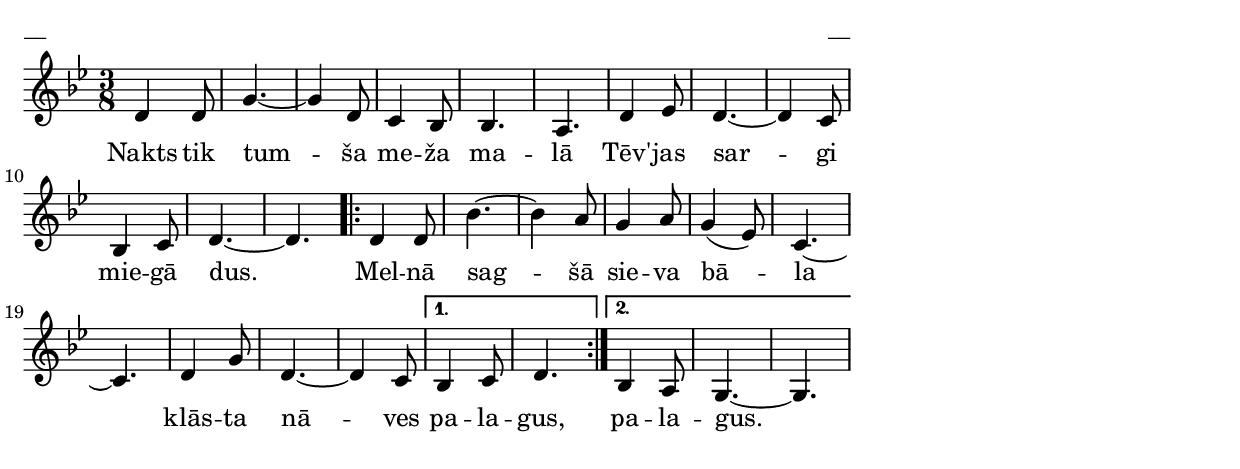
\version "2.13.16"
%\header {
%    title = "Maziņš biju, neredzēju"
%} 
\paper {
line-width = 14\cm
left-margin = 0.4\cm
between-system-padding = 0.1\cm
between-system-space = 0.1\cm
}
\layout {
indent = #0
ragged-last = ##f
}


voiceA = \relative c' {
\clef "treble"
\key g \minor
\time 3/8
d4 d8 | g4.~ | g4 d8 | c4 bes8 | bes4. | a4. |
d4 ees8 | d4.~ | d4 c8 | bes4 c8 | d4.~ | d4. 
\repeat volta 2 {
d4 d8 | bes'4.~ | bes4 a8 | g4 a8 | g4( ees8) | c4.~ | c4. |
d4 g8 | d4.~ | d4 c8   
}
\alternative { { bes4 c8 | d4. } { bes4 a8 | g4.~ | g4. } }
} 

lyricA = \lyricmode {
Nakts tik tum -- ša me -- ža ma -- lā Tēv' -- jas sar -- gi mie -- gā dus. 
Mel -- nā sag -- šā sie -- va bā -- la klās -- ta nā -- ves pa -- la -- gus, 
pa -- la -- gus.
}



fullScore = <<
\new Staff {
<<
\new Voice = "voiceA" { \oneVoice \autoBeamOff \voiceA }
\lyricsto "voiceA" \new Lyrics \lyricA
>>
}
>>

\score {
\fullScore
\header { piece = "__" opus = "__" }
}
\markup { \with-color #(x11-color 'white) \sans \smaller "__" }
\score {
\unfoldRepeats
\fullScore
\midi {
\context { \Staff \remove "Staff_performer" }
\context { \Voice \consists "Staff_performer" }
}
}


